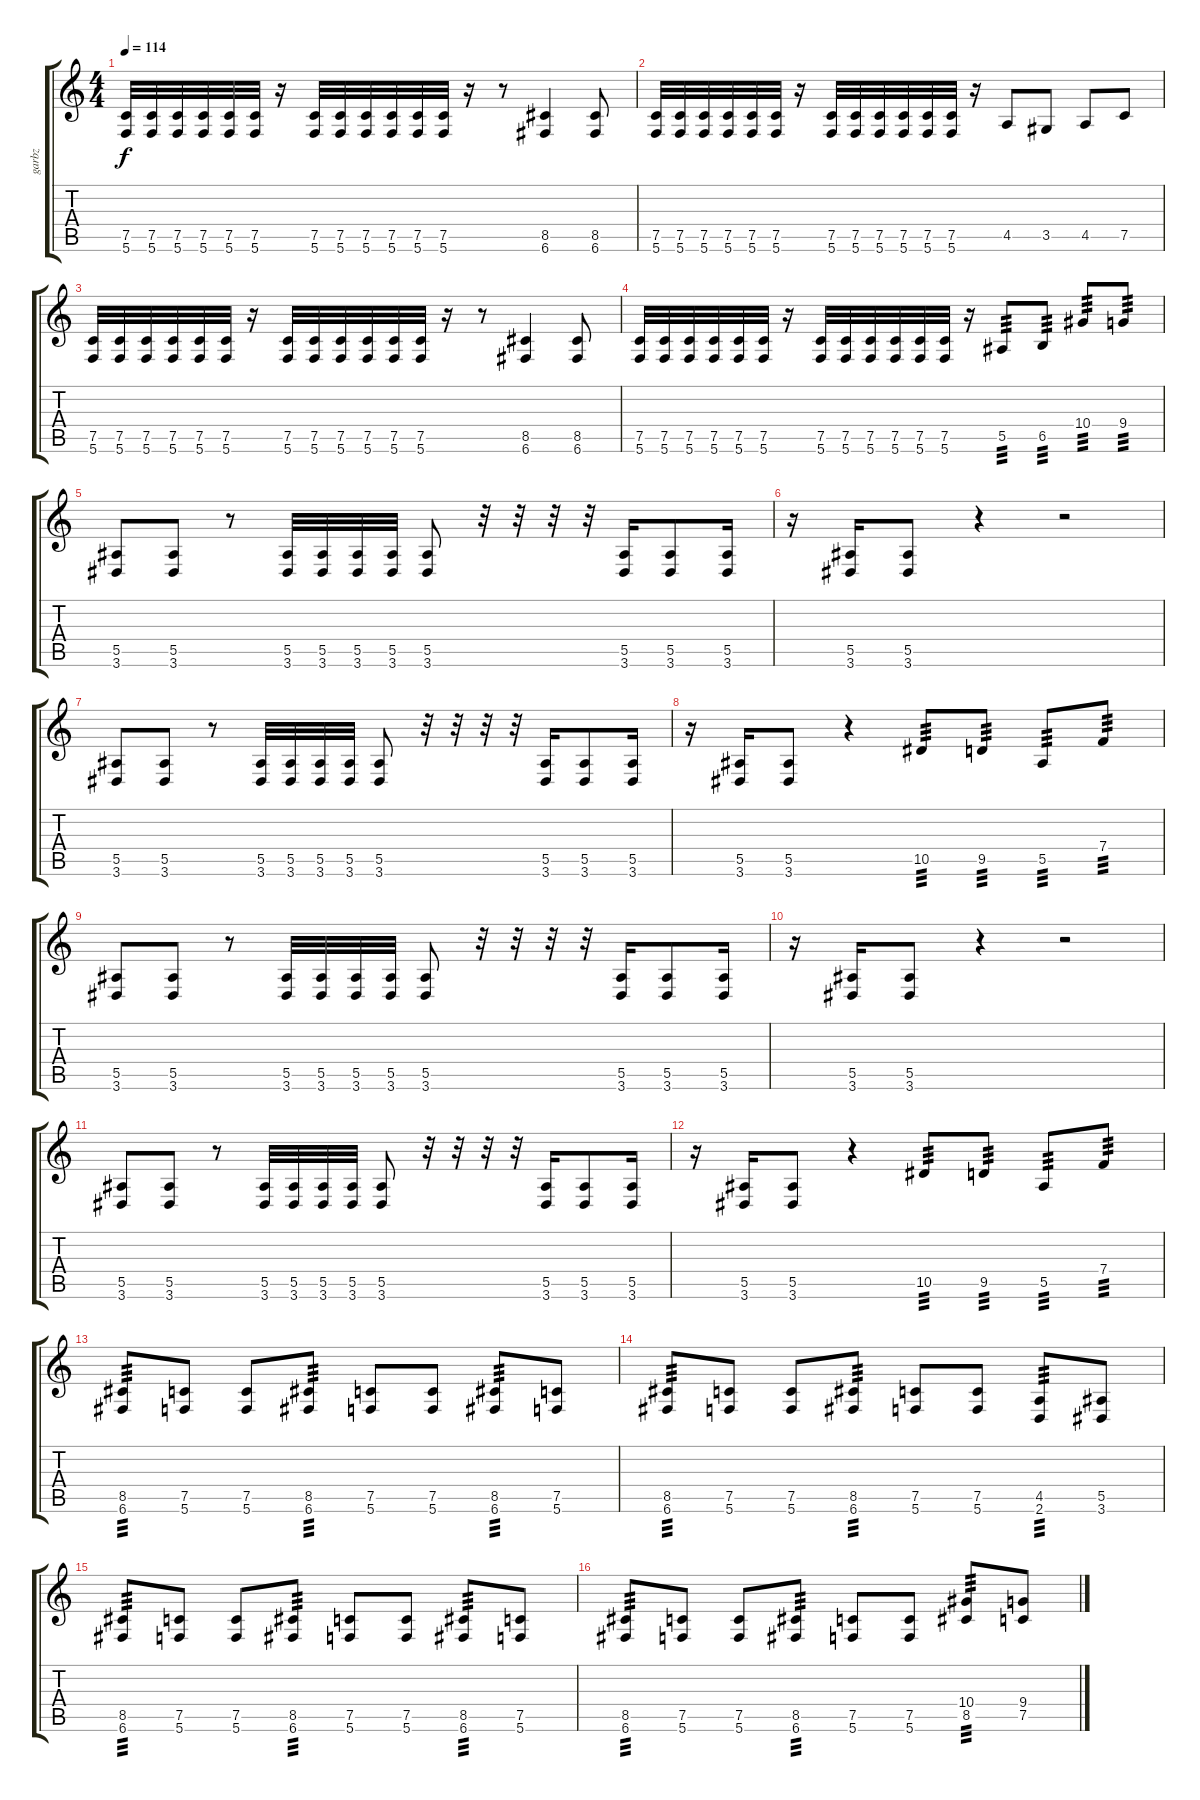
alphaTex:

\track ("garbz" "garbz") {solo instrument distortionguitar}
\staff {score tabs}
\tuning (C4 G3 Eb3 Bb2 F2 C2) {hide}
\ts (4 4)
\tempo 114
\clef g2
\ks c
(7.5 5.6).32{dy f} (7.5 5.6).32 (7.5 5.6).32 (7.5 5.6).32 (7.5 5.6).32 (7.5 5.6).32 r.16 (7.5 5.6).32 (7.5 5.6).32 (7.5 5.6).32 (7.5 5.6).32 (7.5 5.6).32 (7.5 5.6).32 r.16 r.8 (8.5 6.6).4 (8.5 6.6).8 |
(7.5 5.6).32 (7.5 5.6).32 (7.5 5.6).32 (7.5 5.6).32 (7.5 5.6).32 (7.5 5.6).32 r.16 (7.5 5.6).32 (7.5 5.6).32 (7.5 5.6).32 (7.5 5.6).32 (7.5 5.6).32 (7.5 5.6).32 r.16 4.5.8 3.5.8 4.5.8 7.5.8 |
(7.5 5.6).32 (7.5 5.6).32 (7.5 5.6).32 (7.5 5.6).32 (7.5 5.6).32 (7.5 5.6).32 r.16 (7.5 5.6).32 (7.5 5.6).32 (7.5 5.6).32 (7.5 5.6).32 (7.5 5.6).32 (7.5 5.6).32 r.16 r.8 (8.5 6.6).4 (8.5 6.6).8 |
(7.5 5.6).32 (7.5 5.6).32 (7.5 5.6).32 (7.5 5.6).32 (7.5 5.6).32 (7.5 5.6).32 r.16 (7.5 5.6).32 (7.5 5.6).32 (7.5 5.6).32 (7.5 5.6).32 (7.5 5.6).32 (7.5 5.6).32 r.16 5.5.8{tp 3} 6.5.8{tp 3} 10.4.8{tp 3} 9.4.8{tp 3} |
(5.5 3.6).8 (5.5 3.6).8 r.8 (5.5 3.6).32 (5.5 3.6).32 (5.5 3.6).32 (5.5 3.6).32 (5.5 3.6).8 r.32 r.32 r.32 r.32 (5.5 3.6).16 (5.5 3.6).8 (5.5 3.6).16 |
r.16 (5.5 3.6).16 (5.5 3.6).8 r.4 r.2 |
(5.5 3.6).8 (5.5 3.6).8 r.8 (5.5 3.6).32 (5.5 3.6).32 (5.5 3.6).32 (5.5 3.6).32 (5.5 3.6).8 r.32 r.32 r.32 r.32 (5.5 3.6).16 (5.5 3.6).8 (5.5 3.6).16 |
r.16 (5.5 3.6).16 (5.5 3.6).8 r.4 10.5.8{tp 3} 9.5.8{tp 3} 5.5.8{tp 3} 7.4.8{tp 3} |
(5.5 3.6).8 (5.5 3.6).8 r.8 (5.5 3.6).32 (5.5 3.6).32 (5.5 3.6).32 (5.5 3.6).32 (5.5 3.6).8 r.32 r.32 r.32 r.32 (5.5 3.6).16 (5.5 3.6).8 (5.5 3.6).16 |
r.16 (5.5 3.6).16 (5.5 3.6).8 r.4 r.2 |
(5.5 3.6).8 (5.5 3.6).8 r.8 (5.5 3.6).32 (5.5 3.6).32 (5.5 3.6).32 (5.5 3.6).32 (5.5 3.6).8 r.32 r.32 r.32 r.32 (5.5 3.6).16 (5.5 3.6).8 (5.5 3.6).16 |
r.16 (5.5 3.6).16 (5.5 3.6).8 r.4 10.5.8{tp 3} 9.5.8{tp 3} 5.5.8{tp 3} 7.4.8{tp 3} |
(8.5 6.6).8{tp 3} (7.5 5.6).8 (7.5 5.6).8 (8.5 6.6).8{tp 3} (7.5 5.6).8 (7.5 5.6).8 (8.5 6.6).8{tp 3} (7.5 5.6).8 |
(8.5 6.6).8{tp 3} (7.5 5.6).8 (7.5 5.6).8 (8.5 6.6).8{tp 3} (7.5 5.6).8 (7.5 5.6).8 (4.5 2.6).8{tp 3} (5.5 3.6).8 |
(8.5 6.6).8{tp 3} (7.5 5.6).8 (7.5 5.6).8 (8.5 6.6).8{tp 3} (7.5 5.6).8 (7.5 5.6).8 (8.5 6.6).8{tp 3} (7.5 5.6).8 |
(8.5 6.6).8{tp 3} (7.5 5.6).8 (7.5 5.6).8 (8.5 6.6).8{tp 3} (7.5 5.6).8 (7.5 5.6).8 (10.4 8.5).8{tp 3} (9.4 7.5).8
